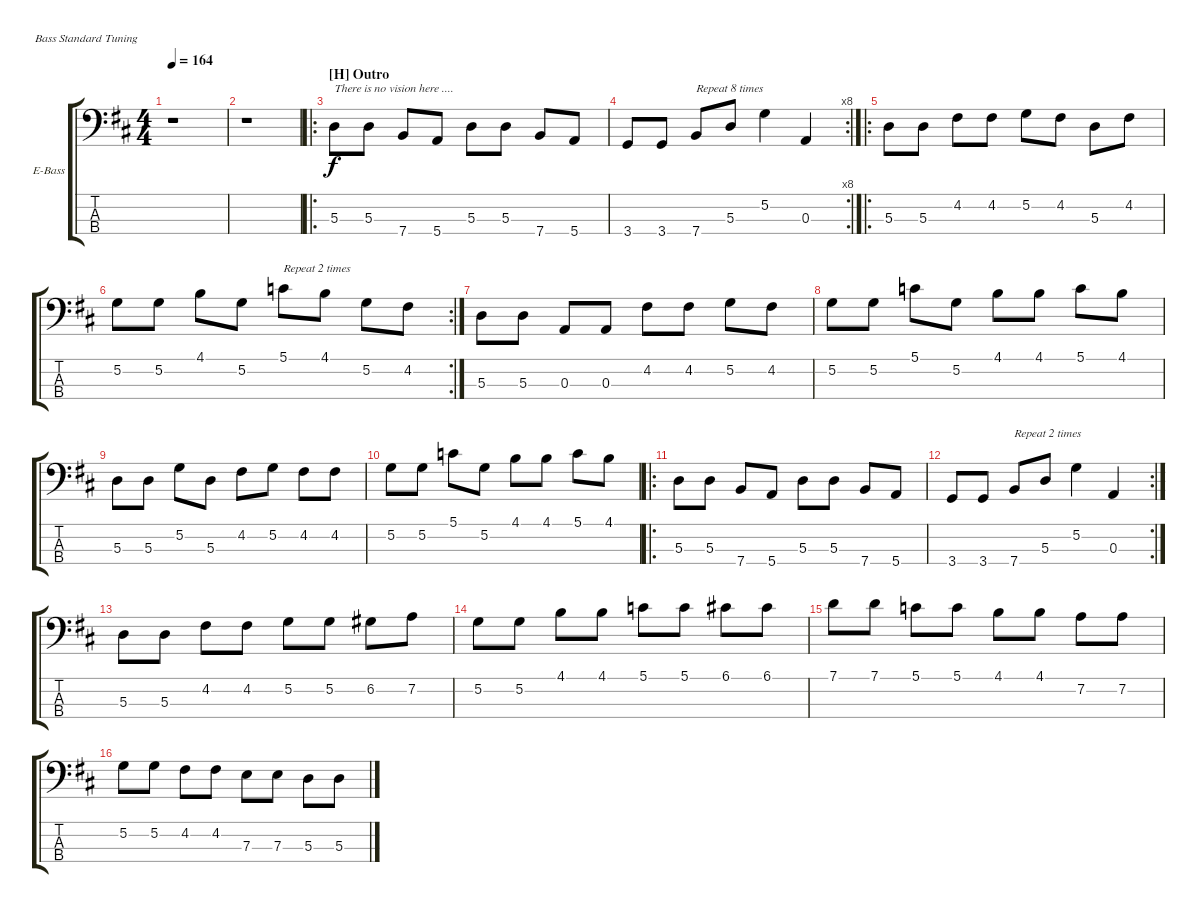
\bracketExtendMode groupsimilarinstruments
\firstSystemTrackNameOrientation horizontal
\otherSystemsTrackNameOrientation horizontal
\chordDiagramsInScore
\track ("Electric Bass" "E-Bass") {instrument electricbassfinger}
\staff {score tabs}
\tuning (G2 D2 A1 E1)
\ts (4 4)
\tempo 164
\clef f4
\ks d
r.1{dy mf} |
r.1 |
\ro
\section ("H" "Outro")
5.3.8{txt "There is no vision here ...." dy f} 5.3.8 7.4.8 5.4.8 5.3.8 5.3.8 7.4.8 5.4.8 |
\rc 8
3.4.8 3.4.8 7.4.8{txt "Repeat 8 times"} 5.3.8 5.2.4 0.3.4 |
\ro
\scale
0.319424 5.3.8 5.3.8 4.2.8 4.2.8 5.2.8 4.2.8 5.3.8 4.2.8 |
\rc 2
\scale
0.248921 5.2.8 5.2.8 4.1.8 5.2.8 5.1.8{txt "Repeat 2 times"} 4.1.8 5.2.8 4.2.8 |
\scale
0.230216 5.3.8 5.3.8 0.3.8 0.3.8 4.2.8 4.2.8 5.2.8 4.2.8 |
\scale
0.201439 5.2.8 5.2.8 5.1.8 5.2.8 4.1.8 4.1.8 5.1.8 4.1.8 |
5.3.8 5.3.8 5.2.8 5.3.8 4.2.8 5.2.8 4.2.8 4.2.8 |
5.2.8 5.2.8 5.1.8 5.2.8 4.1.8 4.1.8 5.1.8 4.1.8 |
\ro
5.3.8 5.3.8 7.4.8 5.4.8 5.3.8 5.3.8 7.4.8 5.4.8 |
\rc 2
3.4.8 3.4.8 7.4.8{txt "Repeat 2 times"} 5.3.8 5.2.4 0.3.4 |
5.3.8 5.3.8 4.2.8 4.2.8 5.2.8 5.2.8 6.2.8 7.2.8 |
5.2.8 5.2.8 4.1.8 4.1.8 5.1.8 5.1.8 6.1.8 6.1.8 |
7.1.8 7.1.8 5.1.8 5.1.8 4.1.8 4.1.8 7.2.8 7.2.8 |
5.2.8 5.2.8 4.2.8 4.2.8 7.3.8 7.3.8 5.3.8 5.3.8
